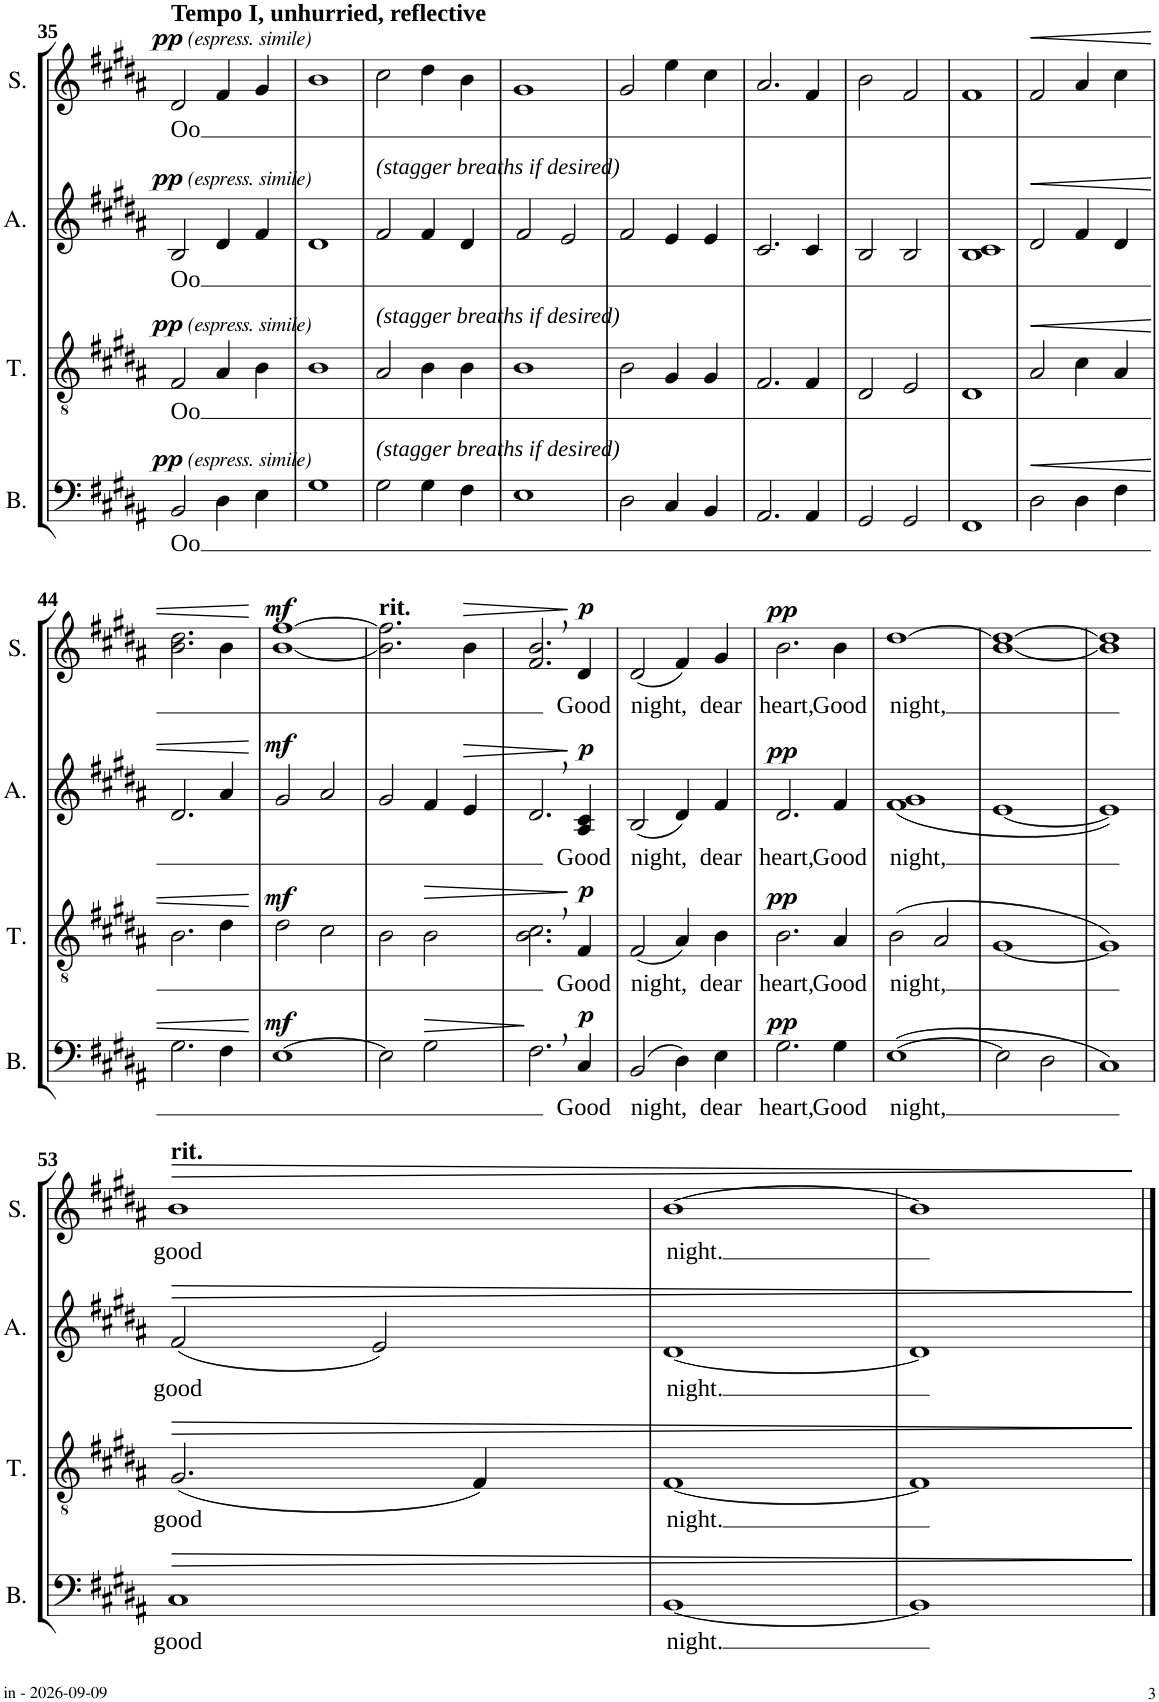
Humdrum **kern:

**kern	**text	**dynam	**kern	**text	**dynam	**kern	**text	**dynam	**kern	**text	**dynam
*part4	*part4	*part4	*part3	*part3	*part3	*part2	*part2	*part2	*part1	*part1	*part1
*staff4	*staff4	*staff4	*staff3	*staff3	*staff3	*staff2	*staff2	*staff2	*staff1	*staff1	*staff1
*I"Basse	*	*	*I"Ténor	*	*	*I"Alto	*	*	*I"Soprano	*	*
*I'B.	*	*	*I'T.	*	*	*I'A.	*	*	*I'S.	*	*
!!LO:PB:g=z
*clefF4	*	*	*clefGv2	*	*	*clefG2	*	*	*clefG2	*	*
*k[f#c#g#d#a#]	*	*	*k[f#c#g#d#a#]	*	*	*k[f#c#g#d#a#]	*	*	*k[f#c#g#d#a#]	*	*
*M4/4	*	*	*M4/4	*	*	*M4/4	*	*	*M4/4	*	*
=35	=35	=35	=35	=35	=35	=35	=35	=35	=35	=35	=35
!	!	!	!	!	!	!	!	!	!LO:TX:a:B:t=Tempo I, unhurried, reflective	!	!
!	!LO:LY:b	!LO:DY:a	!	!LO:LY:b	!	!	!LO:LY:b	!	!	!LO:LY:b	!
!	!	!LO:DY:n=1:a	!	!	!LO:DY:a	!	!	!	!	!	!
!	!	!	!	!	!LO:DY:n=1:a	!	!	!LO:DY:a	!	!	!
!	!	!	!	!	!	!	!	!LO:DY:n=1:a	!	!	!LO:DY:a
!	!	!	!	!	!	!	!	!	!	!	!LO:DY:n=1:a
2BB/	Oo	pp other-dynamics	2F#/	Oo	pp other-dynamics	2B/	Oo	pp other-dynamics	2d#/	Oo	pp other-dynamics
4D#\	.	.	4A#/	.	.	4d#/	.	.	4f#/	.	.
4E\	.	.	4B\	.	.	4f#/	.	.	4g#/	.	.
=36	=36	=36	=36	=36	=36	=36	=36	=36	=36	=36	=36
1G#	.	.	1B	.	.	1d#	.	.	1b	.	.
=37	=37	=37	=37	=37	=37	=37	=37	=37	=37	=37	=37
!	!	!	!	!	!	!LO:TX:a:i:t=(stagger breaths if desired)	!	!	!	!	!
!	!	!	!LO:TX:a:i:t=(stagger breaths if desired)	!	!	!	!	!	!	!	!
!LO:TX:a:i:t=(stagger breaths if desired)	!	!	!	!	!	!	!	!	!	!	!
2G#\	.	.	2A#/	.	.	2f#/	.	.	2cc#\	.	.
4G#\	.	.	4B\	.	.	4f#/	.	.	4dd#\	.	.
4F#\	.	.	4B\	.	.	4d#/	.	.	4b\	.	.
=38	=38	=38	=38	=38	=38	=38	=38	=38	=38	=38	=38
1E	.	.	1B	.	.	2f#/	.	.	1g#	.	.
.	.	.	.	.	.	2e/	.	.	.	.	.
=39	=39	=39	=39	=39	=39	=39	=39	=39	=39	=39	=39
2D#\	.	.	2B\	.	.	2f#/	.	.	2g#/	.	.
4C#/	.	.	4G#/	.	.	4e/	.	.	4ee\	.	.
4BB/	.	.	4G#/	.	.	4e/	.	.	4cc#\	.	.
=40	=40	=40	=40	=40	=40	=40	=40	=40	=40	=40	=40
2.AA#/	.	.	2.F#/	.	.	2.c#/	.	.	2.a#/	.	.
4AA#/	.	.	4F#/	.	.	4c#/	.	.	4f#/	.	.
=41	=41	=41	=41	=41	=41	=41	=41	=41	=41	=41	=41
2GG#/	.	.	2D#/	.	.	2B/	.	.	2b\	.	.
2GG#/	.	.	2E/	.	.	2B/	.	.	2f#/	.	.
=42	=42	=42	=42	=42	=42	=42	=42	=42	=42	=42	=42
1FF#	.	.	1D#	.	.	1B 1c#	.	.	1f#	.	.
=43	=43	=43	=43	=43	=43	=43	=43	=43	=43	=43	=43
!	!	!LO:HP:b	!	!	!LO:HP:b	!	!	!LO:HP:b	!	!	!LO:HP:b
2D#\	.	<	2A#/	.	<	2d#/	.	<	2f#/	.	<
4D#\	.	.	4c#\	.	.	4f#/	.	.	4a#/	.	.
4F#\	.	.	4A#/	.	.	4d#/	.	.	4cc#\	.	.
!!LO:LB:g=z
=44	=44	=44	=44	=44	=44	=44	=44	=44	=44	=44	=44
2.G#\	.	.	2.B\	.	.	2.d#/	.	.	2.b\ 2.dd#\	.	.
4F#\	.	.	4d#\	.	.	4a#/	.	.	4b\	.	.
.	.	[	.	.	[	.	.	[	.	.	[
=45	=45	=45	=45	=45	=45	=45	=45	=45	=45	=45	=45
!	!	!LO:DY:a	!	!	!LO:DY:a	!	!	!LO:DY:a	!	!	!LO:DY:a
[1E	.	mf	2d#\	.	mf	2g#/	.	mf	[1b [1ff#	.	mf
.	.	.	2c#\	.	.	2a#/	.	.	.	.	.
=46	=46	=46	=46	=46	=46	=46	=46	=46	=46	=46	=46
!	!	!	!	!	!	!	!	!	!LO:TX:a:B:t=rit.	!	!
2E\]	.	.	2B\	.	.	2g#/	.	.	2.b\] 2.ff#\]	.	.
!	!	!LO:HP:b	!	!	!LO:HP:b	!	!	!	!	!	!
2G#\	.	>	2B\	.	>	4f#/	.	.	.	.	.
!	!	!	!	!	!	!	!	!LO:HP:b	!	!	!LO:HP:b
.	.	.	.	.	.	4e/	.	>	4b\	.	>
.	.	]	.	.	.	.	.	.	.	.	.
=47	=47	=47	=47	=47	=47	=47	=47	=47	=47	=47	=47
2.F#,\	.	.	2.B\, 2.c#\,	.	.	2.d#,/	.	.	2.f#/, 2.b/,	.	.
!	!LO:LY:b	!LO:DY:a	!	!LO:LY:b	!LO:DY:n=1:a	!	!LO:LY:b	!LO:DY:n=1:a	!	!LO:LY:b	!LO:DY:n=1:a
4C#/	Good	p	4F#/	Good	] p	4A#/ 4c#/	Good	] p	4d#/	Good	] p
=48	=48	=48	=48	=48	=48	=48	=48	=48	=48	=48	=48
!	!LO:LY:b	!	!	!LO:LY:b	!	!	!LO:LY:b	!	!	!LO:LY:b	!
(2BB/	night,	.	(2F#/	night,	.	(2B/	night,	.	(2d#/	night,	.
4D#\)	.	.	4A#/)	.	.	4d#/)	.	.	4f#/)	.	.
!	!LO:LY:b	!	!	!LO:LY:b	!	!	!LO:LY:b	!	!	!LO:LY:b	!
4E\	dear	.	4B\	dear	.	4f#/	dear	.	4g#/	dear	.
=49	=49	=49	=49	=49	=49	=49	=49	=49	=49	=49	=49
!	!LO:LY:b	!LO:DY:a	!	!LO:LY:b	!LO:DY:a	!	!LO:LY:b	!LO:DY:a	!	!LO:LY:b	!LO:DY:a
2.G#\	heart,	pp	2.B\	heart,	pp	2.d#/	heart,	pp	2.b\	heart,	pp
!	!LO:LY:b	!	!	!LO:LY:b	!	!	!LO:LY:b	!	!	!LO:LY:b	!
4G#\	Good	.	4A#/	Good	.	4f#/	Good	.	4b\	Good	.
=50	=50	=50	=50	=50	=50	=50	=50	=50	=50	=50	=50
!	!LO:LY:b	!	!	!LO:LY:b	!	!	!LO:LY:b	!	!	!LO:LY:b	!
([1E	night,	.	(2B\	night,	.	(<1f# 1g#	night,	.	[1dd#	night,	.
.	.	.	2A#/	.	.	.	.	.	.	.	.
=51	=51	=51	=51	=51	=51	=51	=51	=51	=51	=51	=51
2E\]	.	.	[1G#	.	.	[1e	.	.	[1b 1dd#_	.	.
2D#\	.	.	.	.	.	.	.	.	.	.	.
=52	=52	=52	=52	=52	=52	=52	=52	=52	=52	=52	=52
1C#)	.	.	1G#])	.	.	1e])	.	.	1b] 1dd#]	.	.
!!LO:LB:g=z
=53	=53	=53	=53	=53	=53	=53	=53	=53	=53	=53	=53
!	!	!	!	!	!	!	!	!	!LO:TX:a:B:t=rit.	!	!
!	!LO:LY:b	!LO:HP:b	!	!LO:LY:b	!LO:HP:b	!	!LO:LY:b	!LO:HP:b	!	!LO:LY:b	!LO:HP:b
1C#	good	>	(2.G#/	good	>	(2f#/	good	>	1b	good	>
.	.	.	.	.	.	2e/)	.	.	.	.	.
.	.	.	4F#/)	.	.	.	.	.	.	.	.
=54	=54	=54	=54	=54	=54	=54	=54	=54	=54	=54	=54
!	!LO:LY:b	!	!	!LO:LY:b	!	!	!LO:LY:b	!	!	!LO:LY:b	!
[1BB	night.	.	[1F#	night.	.	[1d#	night.	.	[1b	night.	.
=55	=55	=55	=55	=55	=55	=55	=55	=55	=55	=55	=55
1BB]	.	.	1F#]	.	.	1d#]	.	.	1b]	.	.
.	.	]	.	.	]	.	.	]	.	.	]
==	==	==	==	==	==	==	==	==	==	==	==
*-	*-	*-	*-	*-	*-	*-	*-	*-	*-	*-	*-
